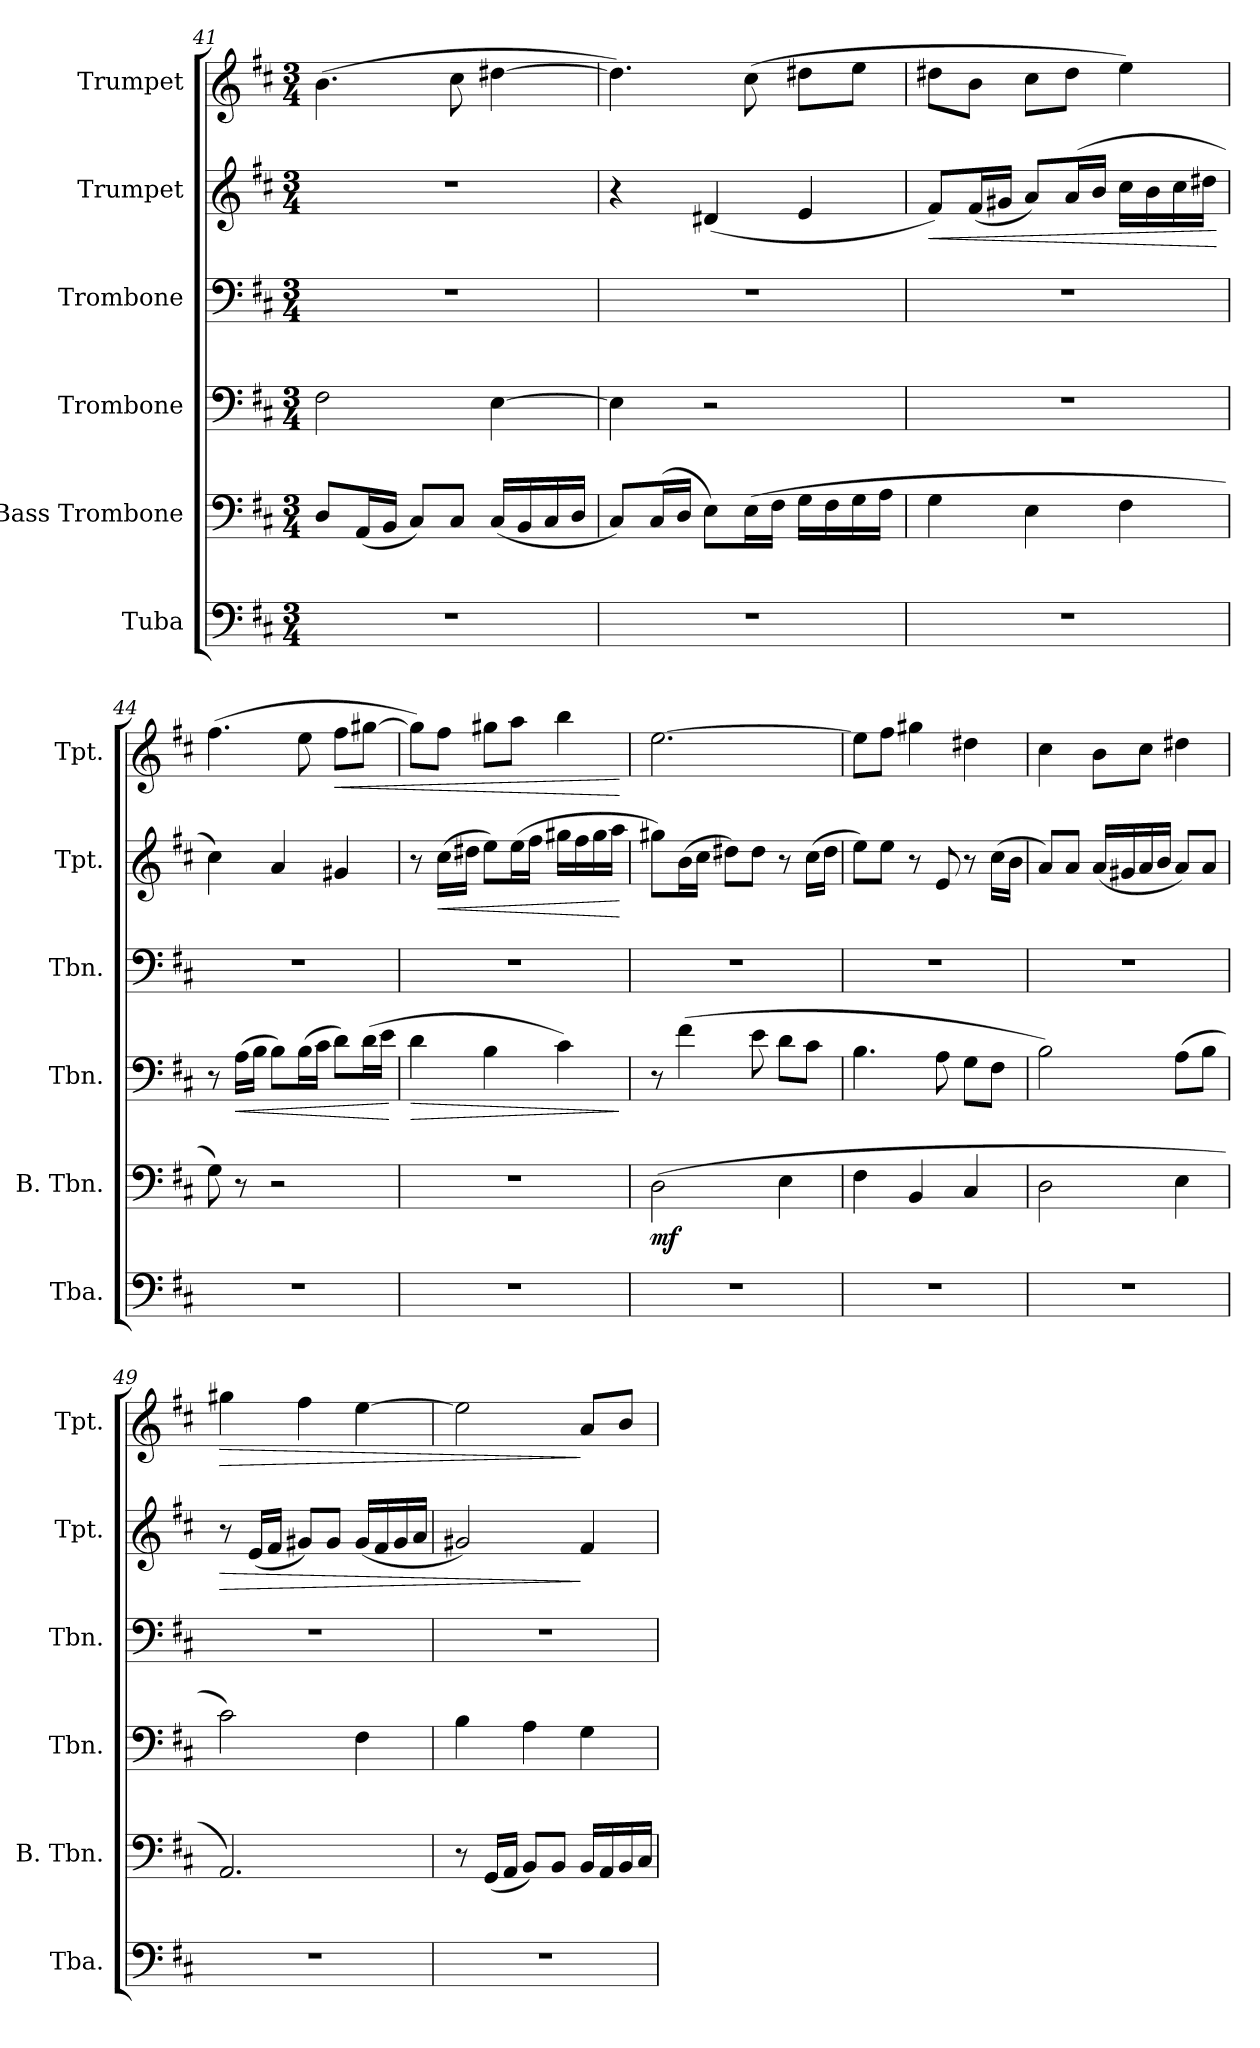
**kern	**kern	**dynam	**kern	**dynam	**kern	**kern	**dynam	**kern	**dynam
*part6	*part5	*part5	*part4	*part4	*part3	*part2	*part2	*part1	*part1
*staff6	*staff5	*staff5	*staff4	*staff4	*staff3	*staff2	*staff2	*staff1	*staff1
*I"Tuba	*I"Bass Trombone	*	*I"Trombone	*	*I"Trombone	*I"Trumpet	*	*I"Trumpet	*
*I'Tba.	*I'B. Tbn.	*	*I'Tbn.	*	*I'Tbn.	*I'Tpt.	*	*I'Tpt.	*
!!LO:LB:g=z
*clefF4	*clefF4	*	*clefF4	*	*clefF4	*clefG2	*	*clefG2	*
*	*	*	*	*	*	*ITrd1c2	*	*ITrd1c2	*
*k[f#c#]	*k[f#c#]	*	*k[f#c#]	*	*k[f#c#]	*k[]	*	*k[]	*
*M3/4	*M3/4	*	*M3/4	*	*M3/4	*M3/4	*	*M3/4	*
=41	=41	=41	=41	=41	=41	=41	=41	=41	=41
2.r	8D/L	.	2F#\	.	2.r	2.r	.	(>4.a\	.
.	(<16AA/L	.	.	.	.	.	.	.	.
.	16BB/JJ	.	.	.	.	.	.	.	.
.	8C#/L)	.	.	.	.	.	.	.	.
.	8C#/J	.	.	.	.	.	.	8b\	.
.	(<16C#/LL	.	[4E\	.	.	.	.	[4cc#X\	.
.	16BB/	.	.	.	.	.	.	.	.
.	16C#/	.	.	.	.	.	.	.	.
.	16D/JJ	.	.	.	.	.	.	.	.
=42	=42	=42	=42	=42	=42	=42	=42	=42	=42
2.r	8C#/L)	.	4E\]	.	2.r	4r	.	4.cc#\])	.
.	(>16C#/L	.	.	.	.	.	.	.	.
.	16D/JJ	.	.	.	.	.	.	.	.
.	8E\L)	.	2r	.	.	(<4c#X/	.	.	.
.	(>16E\L	.	.	.	.	.	.	(>8b\	.
.	16F#\JJ	.	.	.	.	.	.	.	.
.	16G\LL	.	.	.	.	4d/	.	8cc#X\L	.
.	16F#\	.	.	.	.	.	.	.	.
.	16G\	.	.	.	.	.	.	8dd\J	.
.	16A\JJ	.	.	.	.	.	.	.	.
=43	=43	=43	=43	=43	=43	=43	=43	=43	=43
!	!	!	!	!	!	!	!LO:HP:b	!	!
2.r	4G\	.	2.r	.	2.r	8e/L)	<	8cc#X\L	.
.	.	.	.	.	.	(<16e/L	.	8a\J	.
.	.	.	.	.	.	16f#X/JJ	.	.	.
.	4E\	.	.	.	.	8g/L)	.	8b\L	.
.	.	.	.	.	.	(>16g/L	.	8cc#\J	.
.	.	.	.	.	.	16a/JJ	.	.	.
.	4F#\	.	.	.	.	16b\LL	.	4dd\)	.
.	.	.	.	.	.	16a\	.	.	.
.	.	.	.	.	.	16b\	.	.	.
.	.	.	.	.	.	16cc#X\JJ	.	.	.
.	.	.	.	.	.	.	[	.	.
=44	=44	=44	=44	=44	=44	=44	=44	=44	=44
2.r	8G\)	.	8r	.	2.r	4b\)	.	(>4.ee\	.
!	!	!	!	!LO:HP:b	!	!	!	!	!
.	8r	.	(>16A\LL	<	.	.	.	.	.
.	.	.	16B\JJ	.	.	.	.	.	.
.	2r	.	8B\L)	.	.	4g/	.	.	.
.	.	.	(>16B\L	.	.	.	.	8dd\	.
.	.	.	16c#\JJ	.	.	.	.	.	.
!	!	!	!	!	!	!	!	!	!LO:HP:b
.	.	.	8d\L)	.	.	4f#X/	.	8ee\L	<
.	.	.	(>16d\L	.	.	.	.	[8ff#X\J	.
.	.	.	16e\JJ	.	.	.	.	.	.
.	.	.	.	[	.	.	.	.	.
!!LO:LB:g=z
=45	=45	=45	=45	=45	=45	=45	=45	=45	=45
!	!	!	!	!LO:HP:b	!	!	!	!	!
2.r	2.r	.	4d\	>	2.r	8r	.	8ff#\L])	.
!	!	!	!	!	!	!	!LO:HP:b	!	!
.	.	.	.	.	.	(>16b\LL	<	8ee\J	.
.	.	.	.	.	.	16cc#X\JJ	.	.	.
.	.	.	4B\	.	.	8dd\L)	.	8ff#X\L	.
.	.	.	.	.	.	(>16dd\L	.	8gg\J	.
.	.	.	.	.	.	16ee\JJ	.	.	.
.	.	.	4c#\)	.	.	16ff#X\LL	.	4aa\	.
.	.	.	.	.	.	16ee\	.	.	.
.	.	.	.	.	.	16ff#\	.	.	.
.	.	.	.	.	.	16gg\JJ	.	.	.
.	.	.	.	]	.	.	[	.	[
=46	=46	=46	=46	=46	=46	=46	=46	=46	=46
!	!	!LO:DY:b	!	!	!	!	!	!	!
2.r	(>2D\	mf	8r	.	2.r	8ff#X\L)	.	[2.dd\	.
.	.	.	(>4f#\	.	.	(>16a\L	.	.	.
.	.	.	.	.	.	16b\JJ	.	.	.
.	.	.	.	.	.	8cc#X\L)	.	.	.
.	.	.	8e\	.	.	8cc#\J	.	.	.
.	4E\	.	8d\L	.	.	8r	.	.	.
.	.	.	8c#\J	.	.	(>16b\LL	.	.	.
.	.	.	.	.	.	16cc#\JJ	.	.	.
=47	=47	=47	=47	=47	=47	=47	=47	=47	=47
2.r	4F#\	.	4.B\	.	2.r	8dd\L)	.	8dd\L]	.
.	.	.	.	.	.	8dd\J	.	8ee\J	.
.	4BB/	.	.	.	.	8r	.	4ff#X\	.
.	.	.	8A\	.	.	8d/	.	.	.
.	4C#/	.	8G\L	.	.	8r	.	4cc#X\	.
.	.	.	8F#\J	.	.	(>16b\LL	.	.	.
.	.	.	.	.	.	16a\JJ	.	.	.
=48	=48	=48	=48	=48	=48	=48	=48	=48	=48
2.r	2D\	.	2B\)	.	2.r	8g/L)	.	4b\	.
.	.	.	.	.	.	8g/J	.	.	.
.	.	.	.	.	.	(<16g/LL	.	8a\L	.
.	.	.	.	.	.	16f#X/	.	.	.
.	.	.	.	.	.	16g/	.	8b\J	.
.	.	.	.	.	.	16a/JJ	.	.	.
.	4E\	.	(>8A\L	.	.	8g/L)	.	4cc#X\	.
.	.	.	8B\J	.	.	8g/J	.	.	.
=49	=49	=49	=49	=49	=49	=49	=49	=49	=49
!	!	!	!	!	!	!	!LO:HP:b	!	!LO:HP:b
2.r	2.AA/)	.	2c#\)	.	2.r	8r	>	4ff#X\	>
.	.	.	.	.	.	(<16d/LL	.	.	.
.	.	.	.	.	.	16e/JJ	.	.	.
.	.	.	.	.	.	8f#X/L)	.	4ee\	.
.	.	.	.	.	.	8f#/J	.	.	.
.	.	.	4F#\	.	.	(<16f#/LL	.	[4dd\	.
.	.	.	.	.	.	16e/	.	.	.
.	.	.	.	.	.	16f#/	.	.	.
.	.	.	.	.	.	16g/JJ	.	.	.
!!LO:PB:g=z
=50	=50	=50	=50	=50	=50	=50	=50	=50	=50
2.r	8r	.	4B\	.	2.r	2f#X/)	.	2dd\]	.
.	(<16GG/LL	.	.	.	.	.	.	.	.
.	16AA/JJ	.	.	.	.	.	.	.	.
.	8BB/L)	.	4A\	.	.	.	.	.	.
.	8BB/J	.	.	.	.	.	.	.	.
.	16BB/LL	.	4G\	.	.	4e/	]	8g/L	]
.	16AA/	.	.	.	.	.	.	.	.
.	16BB/	.	.	.	.	.	.	8a/J	.
.	16C#/JJ	.	.	.	.	.	.	.	.
=	=	=	=	=	=	=	=	=	=
*-	*-	*-	*-	*-	*-	*-	*-	*-	*-
